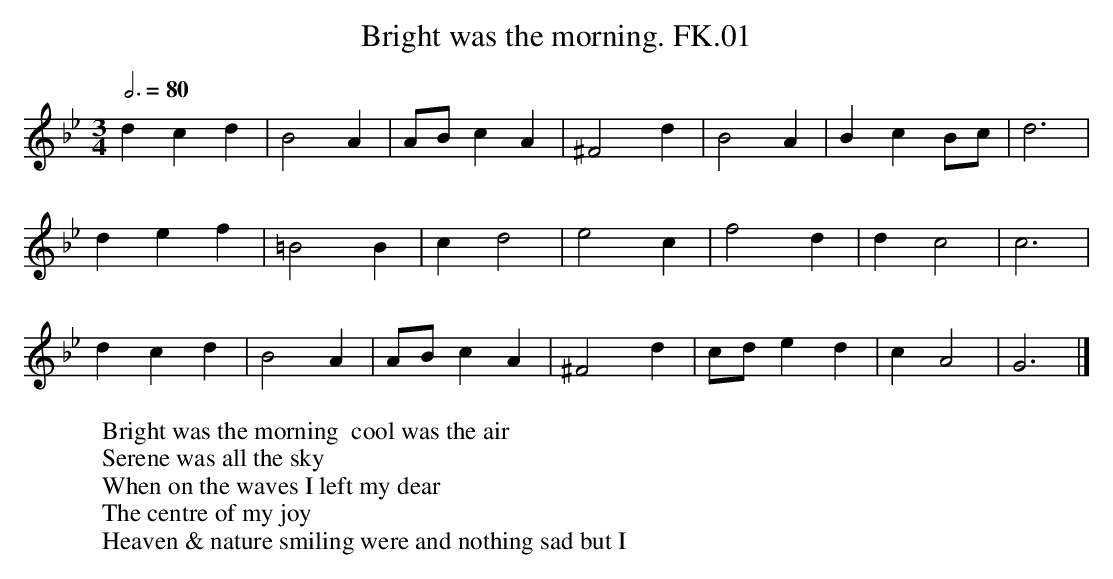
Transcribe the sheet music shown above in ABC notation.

X:1
T:Bright was the morning. FK.01
M:3/4
L:1/4
Q:3/4=80
K:Gm
dcd | B2 A | A/B/ c A | ^F2 d | B2 A | B c B/c/| d3 |
d e f | =B2 B | cd2 | e2 c | f2 d | d c2 |c3 |
d c d | B2A | A/B/ c A | ^F2 d | c/d/ e d | c A2 | G3 |]
W:Bright was the morning  cool was the air
W:Serene was all the sky
W:When on the waves I left my dear
W:The centre of my joy
W:Heaven & nature smiling were and nothing sad but I
